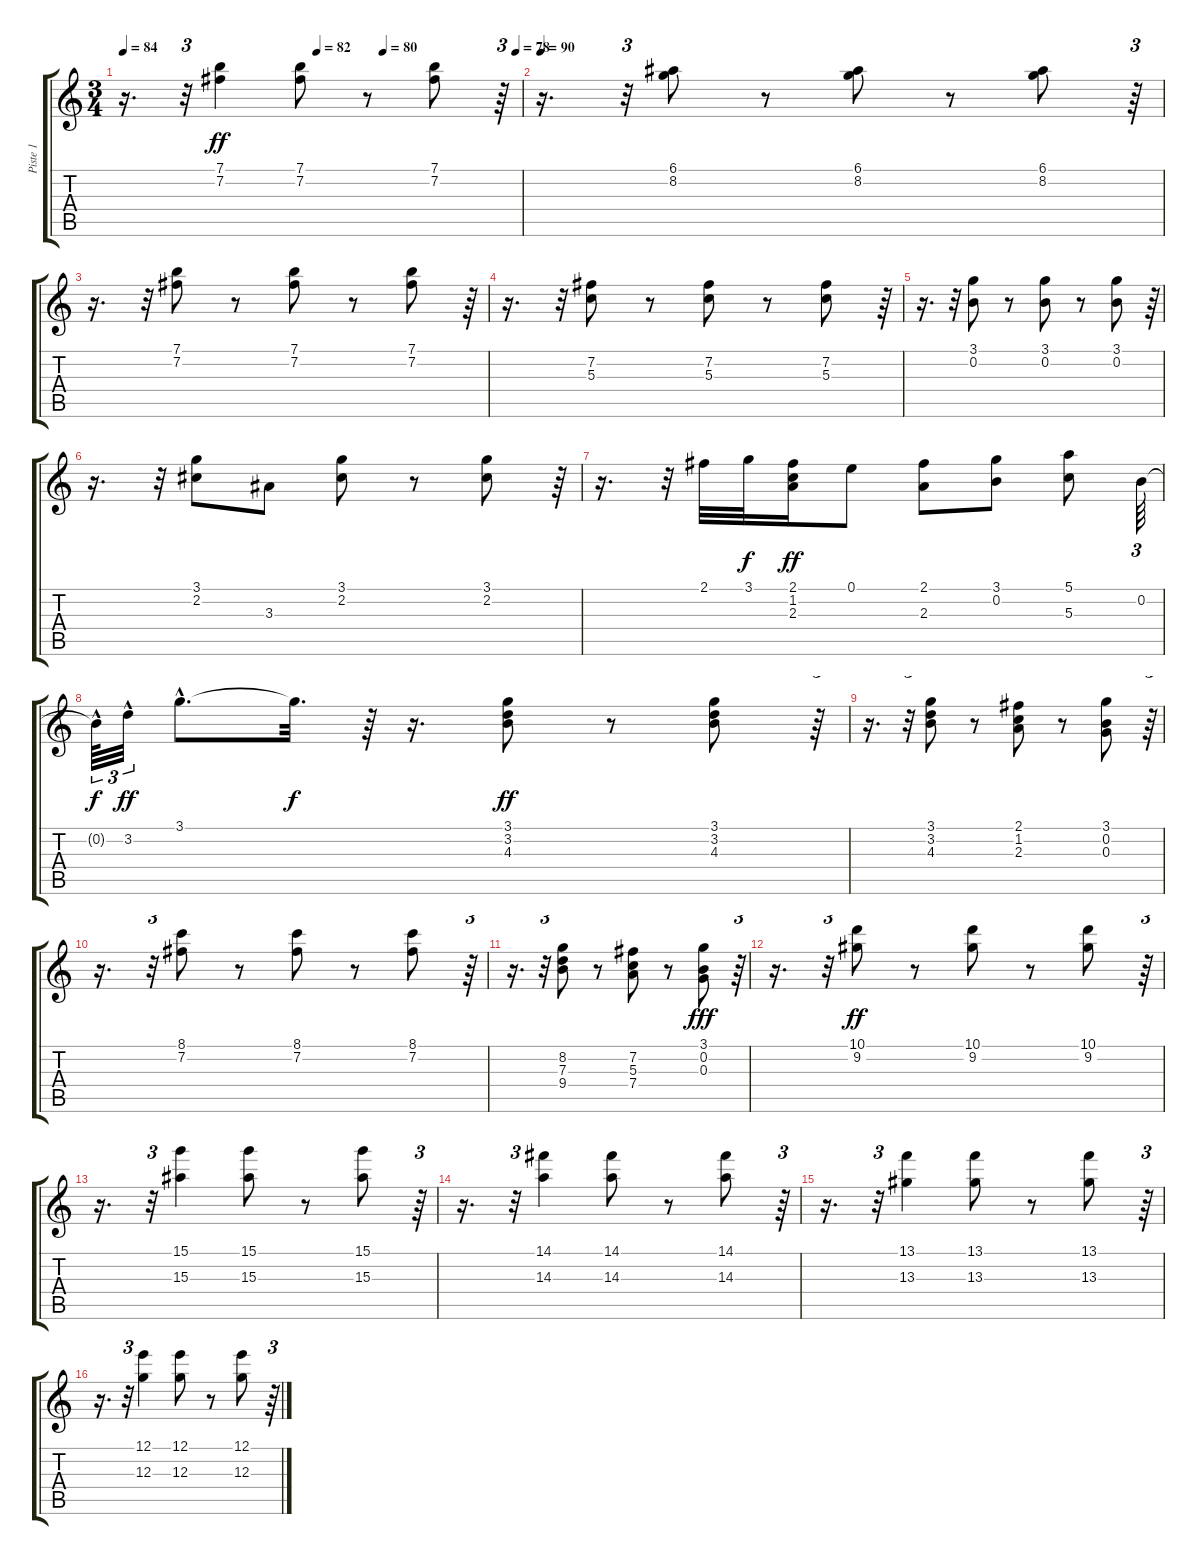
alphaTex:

\track ("Piste 1" "Piste 1") {instrument acousticguitarnylon}
\staff {score tabs}
\tuning (E4 B3 G3 D3 A2 E2) {hide}
\ts (3 4)
\tempo 84
\tempo (82 0.4861111111111111)
\tempo (80 0.6527777777777778)
\tempo (78 0.9861111111111112)
\clef g2
\ks c
r.16{d dy ff} r.32{tu (3 2)} (7.1 7.2).4 (7.1 7.2).8 r.8 (7.1 7.2).8 r.64{tu (3 2)} |
\tempo 90
r.16{d} r.32{tu (3 2)} (6.1 8.2).8 r.8 (6.1 8.2).8 r.8 (6.1 8.2).8 r.64{tu (3 2)} |
r.16{d} r.32{tu (3 2)} (7.1 7.2).8 r.8 (7.1 7.2).8 r.8 (7.1 7.2).8 r.64{tu (3 2)} |
r.16{d} r.32{tu (3 2)} (7.2 5.3).8 r.8 (7.2 5.3).8 r.8 (7.2 5.3).8 r.64{tu (3 2)} |
r.16{d} r.32{tu (3 2)} (3.1 0.2).8 r.8 (3.1 0.2).8 r.8 (3.1 0.2).8 r.64{tu (3 2)} |
r.16{d} r.32{tu (3 2)} (3.1 2.2).8 3.3.8 (3.1 2.2).8 r.8 (3.1 2.2).8 r.64{tu (3 2)} |
r.16{d} r.32{tu (3 2)} 2.1.32 3.1.32{dy f} (2.1 1.2 2.3).16{dy ff} 0.1.8 (2.1 2.3).8 (3.1 0.2).8 (5.1 5.3).8 0.2.64{tu (3 2)} |
0.2{hac t}.64{tu (3 2) dy f} 3.2{hac}.32{tu (3 2) dy ff} 3.1{hac}.8{d} 3.1{t}.32{d dy f} r.64 r.16{d} (3.1 3.2 4.3).8{dy ff} r.8 (3.1 3.2 4.3).8 r.64{tu (3 2)} |
r.16{d} r.32{tu (3 2)} (3.1 3.2 4.3).8 r.8 (2.1 1.2 2.3).8 r.8 (3.1 0.2 0.3).8 r.64{tu (3 2)} |
r.16{d} r.32{tu (3 2)} (8.1 7.2).8 r.8 (8.1 7.2).8 r.8 (8.1 7.2).8 r.64{tu (3 2)} |
r.16{d} r.32{tu (3 2)} (8.2 7.3 9.4).8 r.8 (7.2 5.3 7.4).8 r.8 (3.1 0.2 0.3).8{dy fff} r.64{tu (3 2)} |
r.16{d} r.32{tu (3 2)} (10.1 9.2).8{dy ff} r.8 (10.1 9.2).8 r.8 (10.1 9.2).8 r.64{tu (3 2)} |
r.16{d} r.32{tu (3 2)} (15.1 15.3).4 (15.1 15.3).8 r.8 (15.1 15.3).8 r.64{tu (3 2)} |
r.16{d} r.32{tu (3 2)} (14.1 14.3).4 (14.1 14.3).8 r.8 (14.1 14.3).8 r.64{tu (3 2)} |
r.16{d} r.32{tu (3 2)} (13.1 13.3).4 (13.1 13.3).8 r.8 (13.1 13.3).8 r.64{tu (3 2)} |
r.16{d} r.32{tu (3 2)} (12.1 12.3).4 (12.1 12.3).8 r.8 (12.1 12.3).8 r.64{tu (3 2)}
